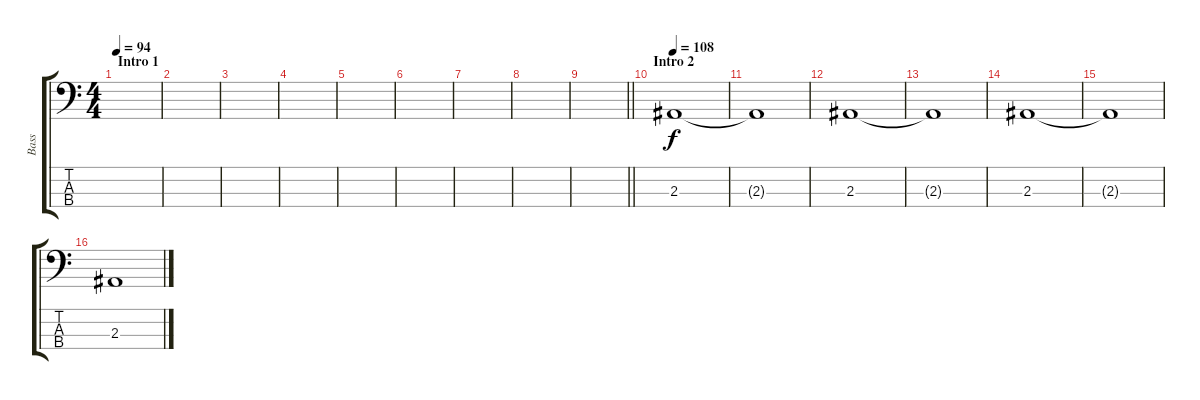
\track ("Bass" "Bass") {instrument electricbasspick}
\staff {score tabs}
\tuning (Gb2 Db2 Ab1 Eb1) {hide}
\ts (4 4)
\section ("" "Intro 1")
\tempo 94
\clef f4
\ks c
|
|
|
|
|
|
|
|
\barLineRight lightlight
|
\section ("" "Intro 2")
\tempo 108
2.3.1 |
2.3{t}.1 |
2.3.1 |
2.3{t}.1 |
2.3.1 |
2.3{t}.1 |
2.3.1
